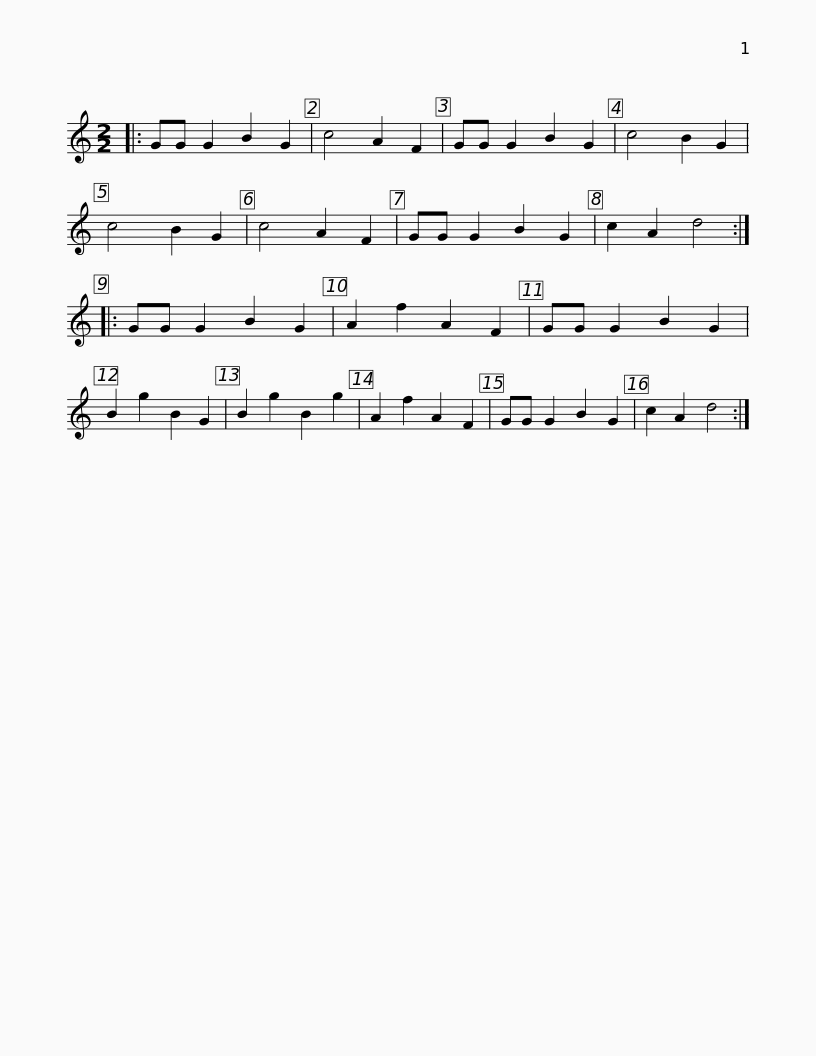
X:1
L:1/8
M:2/2
I:linebreak $
K:C
V:1 treble
V:1
|: GG G2 B2 G2 | c4 A2 F2 | GG G2 B2 G2 | c4 B2 G2 | c4 B2 G2 | %5
 c4 A2 F2 | GG G2 B2 G2 | c2 A2 d4 :: GG G2 B2 G2 | A2 f2 A2 F2 |$ %10
 GG G2 B2 G2 | B2 g2 B2 G2 | B2 g2 B2 g2 | A2 f2 A2 F2 | GG G2 B2 G2 | %15
 c2 A2 d4 :| %16
